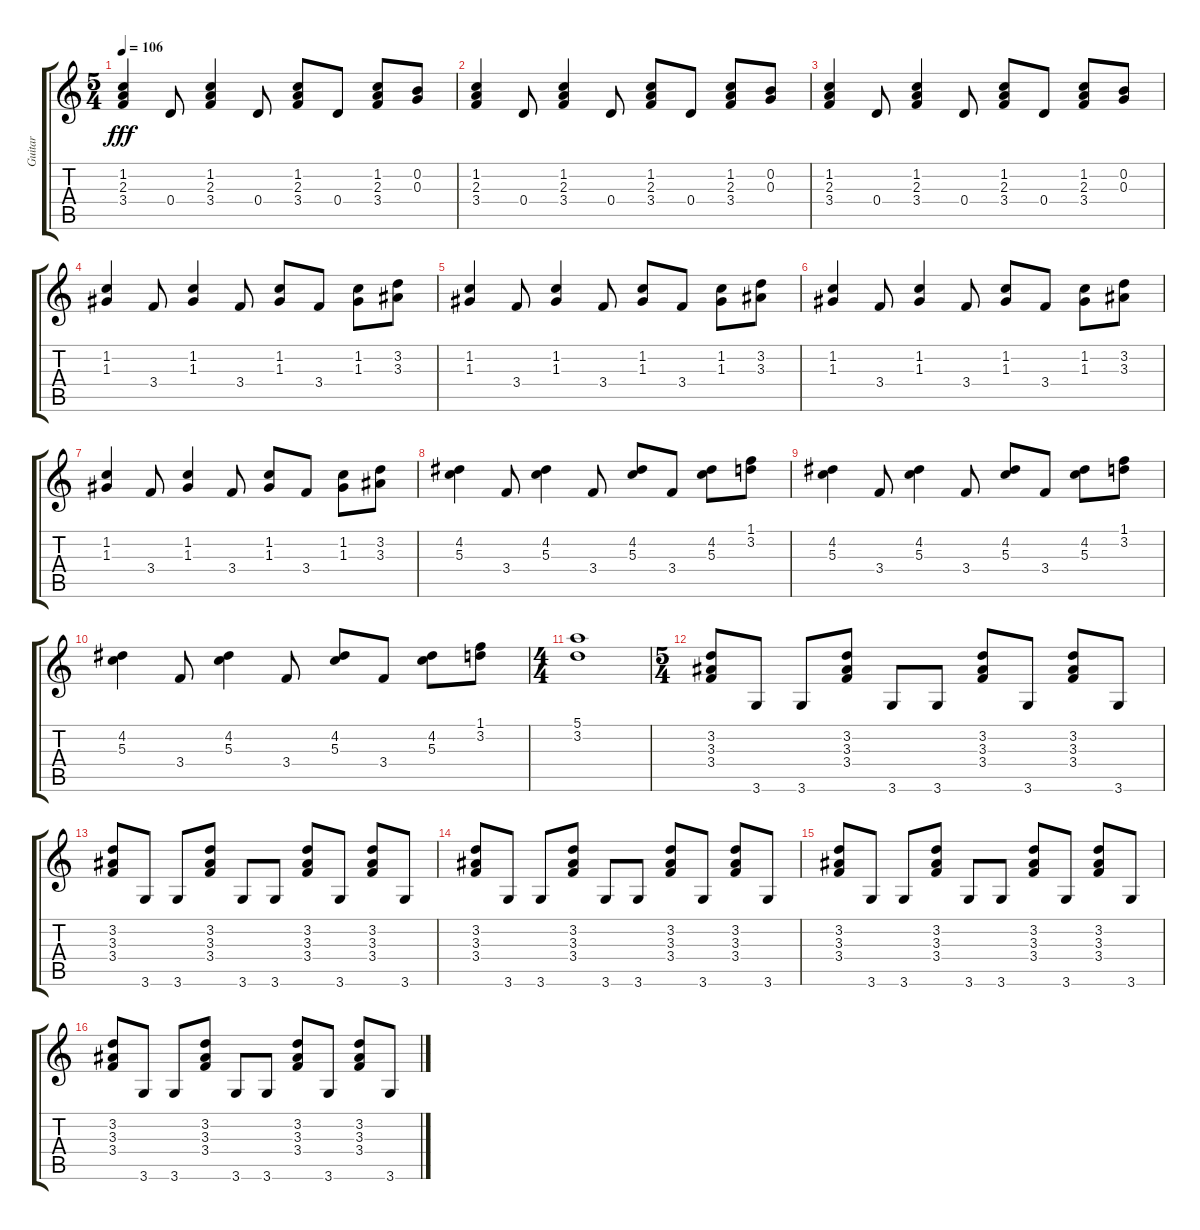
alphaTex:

\track ("Guitar" "Guitar") {instrument electricguitarclean}
\staff {score tabs}
\tuning (E4 B3 G3 D3 A2 E2) {hide}
\ts (5 4)
\tempo 106
\clef g2
\ks c
(1.2 2.3 3.4).4{dy fff volume 7} 0.4.8{volume 7} (1.2 2.3 3.4).4 0.4.8{volume 7} (1.2 2.3 3.4).8{volume 7} 0.4.8 (1.2 2.3 3.4).8{volume 7} (0.2 0.3).8 |
(1.2 2.3 3.4).4{volume 8} 0.4.8{volume 8} (1.2 2.3 3.4).4 0.4.8{volume 8} (1.2 2.3 3.4).8{volume 8} 0.4.8 (1.2 2.3 3.4).8{volume 8} (0.2 0.3).8 |
(1.2 2.3 3.4).4{volume 8} 0.4.8{volume 8} (1.2 2.3 3.4).4 0.4.8{volume 8} (1.2 2.3 3.4).8{volume 8} 0.4.8 (1.2 2.3 3.4).8{volume 9} (0.2 0.3).8 |
(1.2 1.3).4{volume 9} 3.4.8{volume 9} (1.2 1.3).4 3.4.8{volume 9} (1.2 1.3).8{volume 9} 3.4.8 (1.2 1.3).8{volume 9} (3.2 3.3).8 |
(1.2 1.3).4{volume 9} 3.4.8{volume 10} (1.2 1.3).4 3.4.8{volume 10} (1.2 1.3).8{volume 10} 3.4.8 (1.2 1.3).8{volume 10} (3.2 3.3).8{volume 10} |
(1.2 1.3).4 3.4.8{volume 10} (1.2 1.3).4{volume 10} 3.4.8{volume 10} (1.2 1.3).8 3.4.8{volume 10} (1.2 1.3).8 (3.2 3.3).8{volume 11} |
(1.2 1.3).4 3.4.8{volume 11} (1.2 1.3).4{volume 11} 3.4.8{volume 11} (1.2 1.3).8 3.4.8{volume 11} (1.2 1.3).8 (3.2 3.3).8{volume 11} |
(4.2 5.3).4 3.4.8{volume 11} (4.2 5.3).4{volume 12} 3.4.8{volume 12} (4.2 5.3).8 3.4.8{volume 12} (4.2 5.3).8 (1.1 3.2).8{volume 12} |
(4.2 5.3).4 3.4.8{volume 12} (4.2 5.3).4{volume 12} 3.4.8{volume 12} (4.2 5.3).8 3.4.8{volume 12} (4.2 5.3).8 (1.1 3.2).8{volume 12} |
(4.2 5.3).4 3.4.8{volume 13} (4.2 5.3).4{volume 13} 3.4.8{volume 13} (4.2 5.3).8 3.4.8{volume 13} (4.2 5.3).8 (1.1 3.2).8{volume 13} |
\ts (4 4)
(5.1 3.2).1{volume 15} |
\ts (5 4)
(3.2 3.3 3.4).8{volume 12} 3.6.8 3.6.8 (3.2 3.3 3.4).8 3.6.8 3.6.8 (3.2 3.3 3.4).8 3.6.8 (3.2 3.3 3.4).8 3.6.8 |
(3.2 3.3 3.4).8 3.6.8 3.6.8 (3.2 3.3 3.4).8 3.6.8 3.6.8 (3.2 3.3 3.4).8 3.6.8 (3.2 3.3 3.4).8 3.6.8 |
(3.2 3.3 3.4).8 3.6.8 3.6.8 (3.2 3.3 3.4).8 3.6.8 3.6.8 (3.2 3.3 3.4).8 3.6.8 (3.2 3.3 3.4).8 3.6.8 |
(3.2 3.3 3.4).8 3.6.8 3.6.8 (3.2 3.3 3.4).8 3.6.8 3.6.8 (3.2 3.3 3.4).8 3.6.8 (3.2 3.3 3.4).8 3.6.8 |
(3.2 3.3 3.4).8 3.6.8 3.6.8 (3.2 3.3 3.4).8 3.6.8 3.6.8 (3.2 3.3 3.4).8 3.6.8 (3.2 3.3 3.4).8 3.6.8
